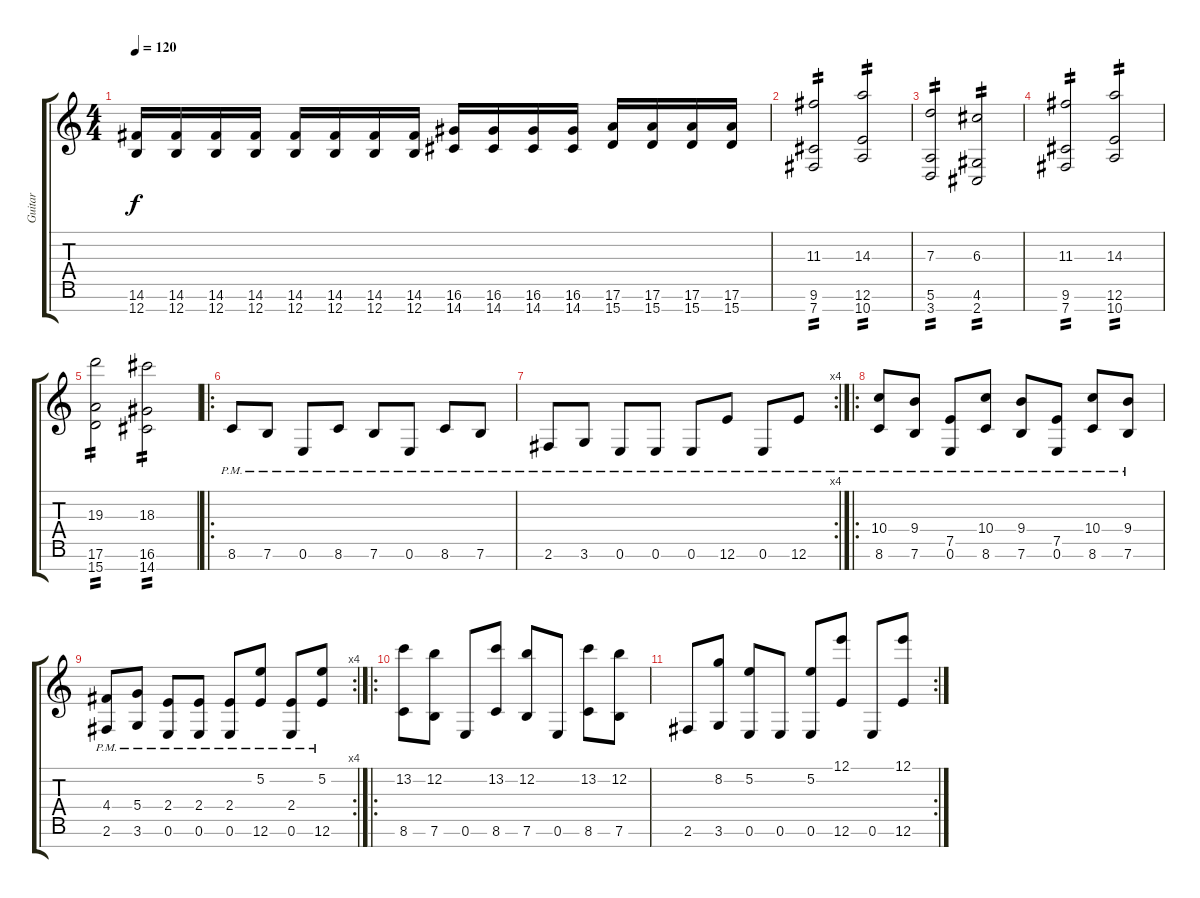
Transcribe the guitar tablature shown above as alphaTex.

\track ("Guitar" "Guitar") {instrument distortionguitar}
\staff {score tabs}
\tuning (E4 B3 G3 D3 A2 E2 B1) {hide}
\ts (4 4)
\tempo 120
\clef g2
\ks c
(14.6 12.7).16{dy f} (14.6 12.7).16 (14.6 12.7).16 (14.6 12.7).16 (14.6 12.7).16 (14.6 12.7).16 (14.6 12.7).16 (14.6 12.7).16 (16.6 14.7).16 (16.6 14.7).16 (16.6 14.7).16 (16.6 14.7).16 (17.6 15.7).16 (17.6 15.7).16 (17.6 15.7).16 (17.6 15.7).16 |
(11.3 9.6 7.7).2{tp 2} (14.3 12.6 10.7).2{tp 2} |
(7.3 5.6 3.7).2{tp 2} (6.3 4.6 2.7).2{tp 2} |
(11.3 9.6 7.7).2{tp 2} (14.3 12.6 10.7).2{tp 2} |
(19.3 17.6 15.7).2{tp 2} (18.3 16.6 14.7).2{tp 2} |
\ro
8.6{pm}.8 7.6{pm}.8 0.6{pm}.8 8.6{pm}.8 7.6{pm}.8 0.6{pm}.8 8.6{pm}.8 7.6{pm}.8 |
\rc 4
2.6{pm}.8 3.6{pm}.8 0.6{pm}.8 0.6{pm}.8 0.6{pm}.8 12.6{pm}.8 0.6{pm}.8 12.6{pm}.8 |
\ro
(10.4 8.6{pm}).8 (9.4 7.6{pm}).8 (7.5 0.6{pm}).8 (10.4 8.6{pm}).8 (9.4 7.6{pm}).8 (7.5 0.6{pm}).8 (10.4 8.6{pm}).8 (9.4 7.6{pm}).8 |
\rc 4
(4.4 2.6{pm}).8 (5.4 3.6{pm}).8 (2.4 0.6{pm}).8 (2.4 0.6{pm}).8 (2.4 0.6{pm}).8 (5.2 12.6{pm}).8 (2.4 0.6{pm}).8 (5.2 12.6{pm}).8 |
\ro
(13.2 8.6).8 (12.2 7.6).8 0.6.8 (13.2 8.6).8 (12.2 7.6).8 0.6.8 (13.2 8.6).8 (12.2 7.6).8 |
\rc 2
2.6.8 (8.2 3.6).8 (5.2 0.6).8 0.6.8 (5.2 0.6).8 (12.1 12.6).8 0.6.8 (12.1 12.6).8
